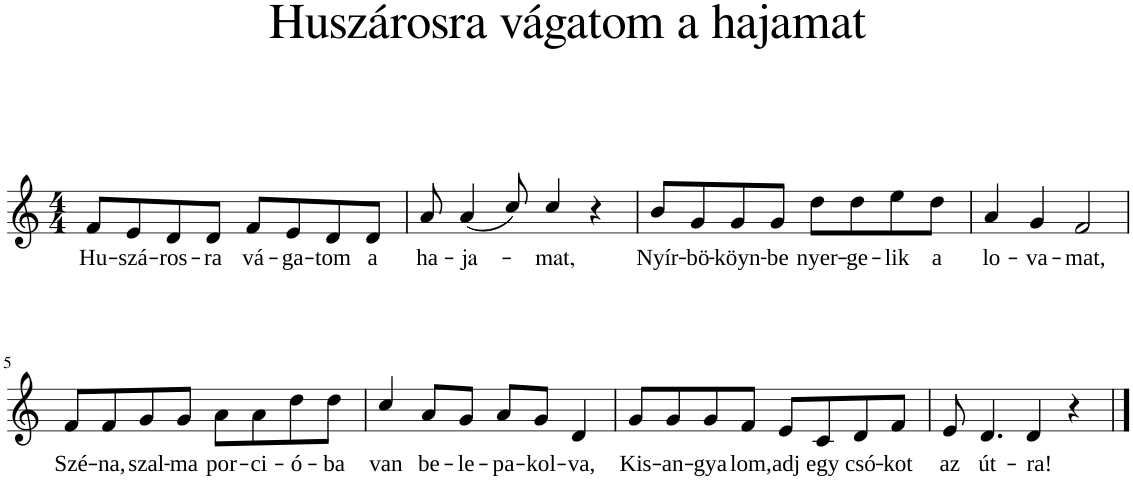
**kern	**text
*part1	*part1
*staff1	*staff1
*I"Piano	*
*I'Pno	*
*clefG2	*
*k[]	*
*M4/4	*
=1	=1
!	!LO:LY:b
8f/L	Hu-
!	!LO:LY:b
8e/	-szá-
!	!LO:LY:b
8d/	ros-
!	!LO:LY:b
8d/J	-ra
!	!LO:LY:b
8f/L	vá-
!	!LO:LY:b
8e/	-ga-
!	!LO:LY:b
8d/	-tom
!	!LO:LY:b
8d/J	a
=2	=2
!	!LO:LY:b
8a/	ha-
!	!LO:LY:b
(4a/	-ja-
8cc/)	.
!	!LO:LY:b
4cc/	-mat,
4r	.
=3	=3
!	!LO:LY:b
8b/L	Nyír-
!	!LO:LY:b
8g/	-bö-
!	!LO:LY:b
8g/	-köyn-
!	!LO:LY:b
8g/J	-be
!	!LO:LY:b
8dd\L	nyer-
!	!LO:LY:b
8dd\	-ge-
!	!LO:LY:b
8ee\	-lik
!	!LO:LY:b
8dd\J	a
=4	=4
!	!LO:LY:b
4a/	lo-
!	!LO:LY:b
4g/	-va-
!	!LO:LY:b
2f/	-mat,
!!LO:LB:g=z
=5	=5
!	!LO:LY:b
8f/L	Szé-
!	!LO:LY:b
8f/	na,
!	!LO:LY:b
8g/	szal-
!	!LO:LY:b
8g/J	-ma
!	!LO:LY:b
8a\L	por-
!	!LO:LY:b
8a\	-ci-
!	!LO:LY:b
8dd\	-ó-
!	!LO:LY:b
8dd\J	-ba
=6	=6
!	!LO:LY:b
4cc/	van
!	!LO:LY:b
8a/L	be-
!	!LO:LY:b
8g/J	-le-
!	!LO:LY:b
8a/L	-pa-
!	!LO:LY:b
8g/J	-kol-
!	!LO:LY:b
4d/	-va,
=7	=7
!	!LO:LY:b
8g/L	Kis-
!	!LO:LY:b
8g/	-an-
!	!LO:LY:b
8g/	-gya-
!	!LO:LY:b
8f/J	-lom,
!	!LO:LY:b
8e/L	adj
!	!LO:LY:b
8c/	egy
!	!LO:LY:b
8d/	csó-
!	!LO:LY:b
8f/J	-kot
=8	=8
!	!LO:LY:b
8e/	az
!	!LO:LY:b
4.d/	út-
!	!LO:LY:b
4d/	-ra!-
4r	.
==	==
*-	*-
